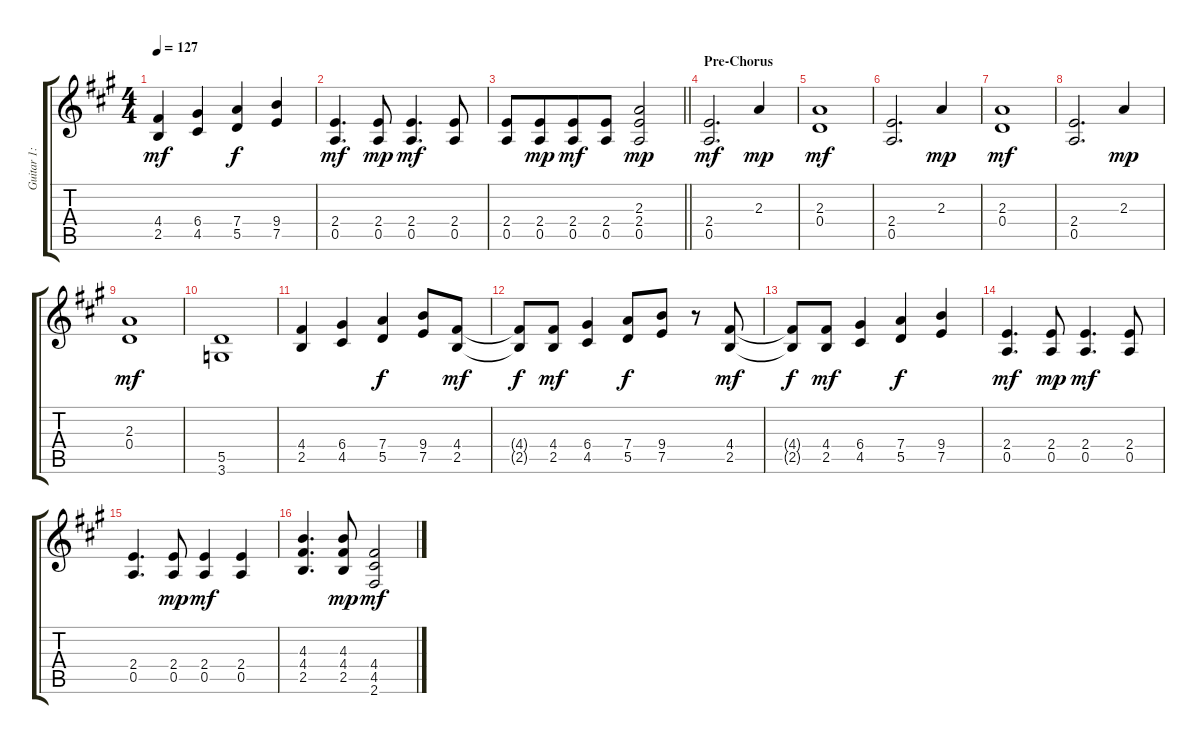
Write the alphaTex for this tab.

\track ("Guitar 1: Todd" "Guitar 1: ") {instrument electricguitarclean}
\staff {score tabs}
\tuning (E4 B3 G3 D3 A2 E2) {hide}
\ts (4 4)
\tempo 127
\clef g2
\ks a
(4.4 2.5).4{dy mf} (6.4 4.5).4 (7.4 5.5).4{dy f} (9.4 7.5).4 |
(2.4 0.5).4{d dy mf} (2.4 0.5).8{dy mp} (2.4 0.5).4{d dy mf} (2.4 0.5).8 |
\barLineRight lightlight
(2.4 0.5).8 (2.4 0.5).8{dy mp beam merge} (2.4 0.5).8{dy mf} (2.4 0.5).8 (2.3 2.4 0.5).2{dy mp} |
\section ("" "Pre-Chorus")
(2.4 0.5).2{d dy mf} 2.3.4{dy mp} |
(2.3 0.4).1{dy mf} |
(2.4 0.5).2{d} 2.3.4{dy mp} |
(2.3 0.4).1{dy mf} |
(2.4 0.5).2{d} 2.3.4{dy mp} |
(2.3 0.4).1{dy mf} |
(5.5 3.6).1 |
(4.4 2.5).4 (6.4 4.5).4 (7.4 5.5).4{dy f} (9.4 7.5).8 (4.4 2.5).8{dy mf} |
(4.4{t} 2.5{t}).8{dy f} (4.4 2.5).8{dy mf} (6.4 4.5).4 (7.4 5.5).8{dy f} (9.4 7.5).8 r.8 (4.4 2.5).8{dy mf} |
(4.4{t} 2.5{t}).8{dy f} (4.4 2.5).8{dy mf} (6.4 4.5).4 (7.4 5.5).4{dy f} (9.4 7.5).4 |
(2.4 0.5).4{d dy mf} (2.4 0.5).8{dy mp} (2.4 0.5).4{d dy mf} (2.4 0.5).8 |
(2.4 0.5).4{d} (2.4 0.5).8{dy mp} (2.4 0.5).4{dy mf} (2.4 0.5).4 |
(4.3 4.4 2.5).4{d} (4.3 4.4 2.5).8{dy mp} (4.4 4.5 2.6).2{dy mf}
